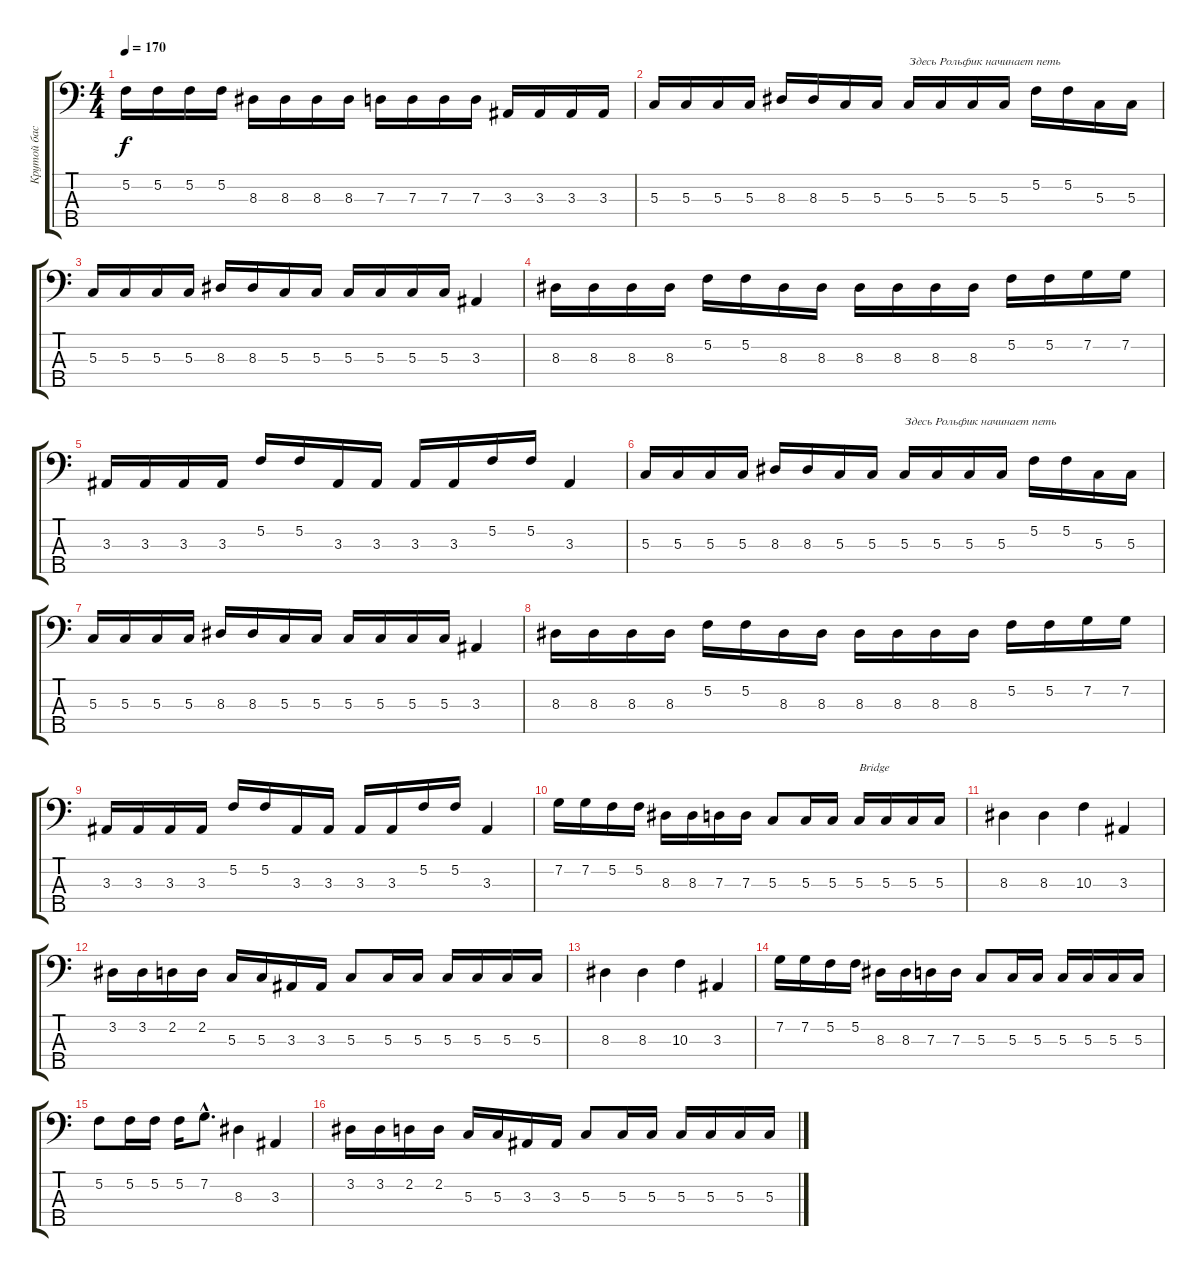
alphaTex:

\track ("Крутой бас" "Крутой бас") {instrument electricbassfinger}
\staff {score tabs}
\tuning (F2 C2 G1 D1 A0) {hide}
\ts (4 4)
\tempo 170
\clef f4
\ks c
5.2.16{dy f} 5.2.16 5.2.16 5.2.16 8.3.16 8.3.16 8.3.16 8.3.16 7.3.16 7.3.16 7.3.16 7.3.16 3.3.16 3.3.16 3.3.16 3.3.16 |
5.3.16 5.3.16 5.3.16 5.3.16 8.3.16 8.3.16 5.3.16 5.3.16 5.3.16{txt "Здесь Рольфик начинает петь"} 5.3.16 5.3.16 5.3.16 5.2.16 5.2.16 5.3.16 5.3.16 |
5.3.16 5.3.16 5.3.16 5.3.16 8.3.16 8.3.16 5.3.16 5.3.16 5.3.16 5.3.16 5.3.16 5.3.16 3.3.4 |
8.3.16 8.3.16 8.3.16 8.3.16 5.2.16 5.2.16 8.3.16 8.3.16 8.3.16 8.3.16 8.3.16 8.3.16 5.2.16 5.2.16 7.2.16 7.2.16 |
3.3.16 3.3.16 3.3.16 3.3.16 5.2.16 5.2.16 3.3.16 3.3.16 3.3.16 3.3.16 5.2.16 5.2.16 3.3.4 |
5.3.16 5.3.16 5.3.16 5.3.16 8.3.16 8.3.16 5.3.16 5.3.16 5.3.16{txt "Здесь Рольфик начинает петь"} 5.3.16 5.3.16 5.3.16 5.2.16 5.2.16 5.3.16 5.3.16 |
5.3.16 5.3.16 5.3.16 5.3.16 8.3.16 8.3.16 5.3.16 5.3.16 5.3.16 5.3.16 5.3.16 5.3.16 3.3.4 |
8.3.16 8.3.16 8.3.16 8.3.16 5.2.16 5.2.16 8.3.16 8.3.16 8.3.16 8.3.16 8.3.16 8.3.16 5.2.16 5.2.16 7.2.16 7.2.16 |
3.3.16 3.3.16 3.3.16 3.3.16 5.2.16 5.2.16 3.3.16 3.3.16 3.3.16 3.3.16 5.2.16 5.2.16 3.3.4 |
7.2.16 7.2.16 5.2.16 5.2.16 8.3.16 8.3.16 7.3.16 7.3.16 5.3.8 5.3.16 5.3.16 5.3.16{txt "Bridge"} 5.3.16 5.3.16 5.3.16 |
8.3.4 8.3.4 10.3.4 3.3.4 |
3.2.16 3.2.16 2.2.16 2.2.16 5.3.16 5.3.16 3.3.16 3.3.16 5.3.8 5.3.16 5.3.16 5.3.16 5.3.16 5.3.16 5.3.16 |
8.3.4 8.3.4 10.3.4 3.3.4 |
7.2.16 7.2.16 5.2.16 5.2.16 8.3.16 8.3.16 7.3.16 7.3.16 5.3.8 5.3.16 5.3.16 5.3.16 5.3.16 5.3.16 5.3.16 |
5.2.8 5.2.16 5.2.16 5.2.16 7.2{hac}.8{d} 8.3.4 3.3.4 |
3.2.16 3.2.16 2.2.16 2.2.16 5.3.16 5.3.16 3.3.16 3.3.16 5.3.8 5.3.16 5.3.16 5.3.16 5.3.16 5.3.16 5.3.16
